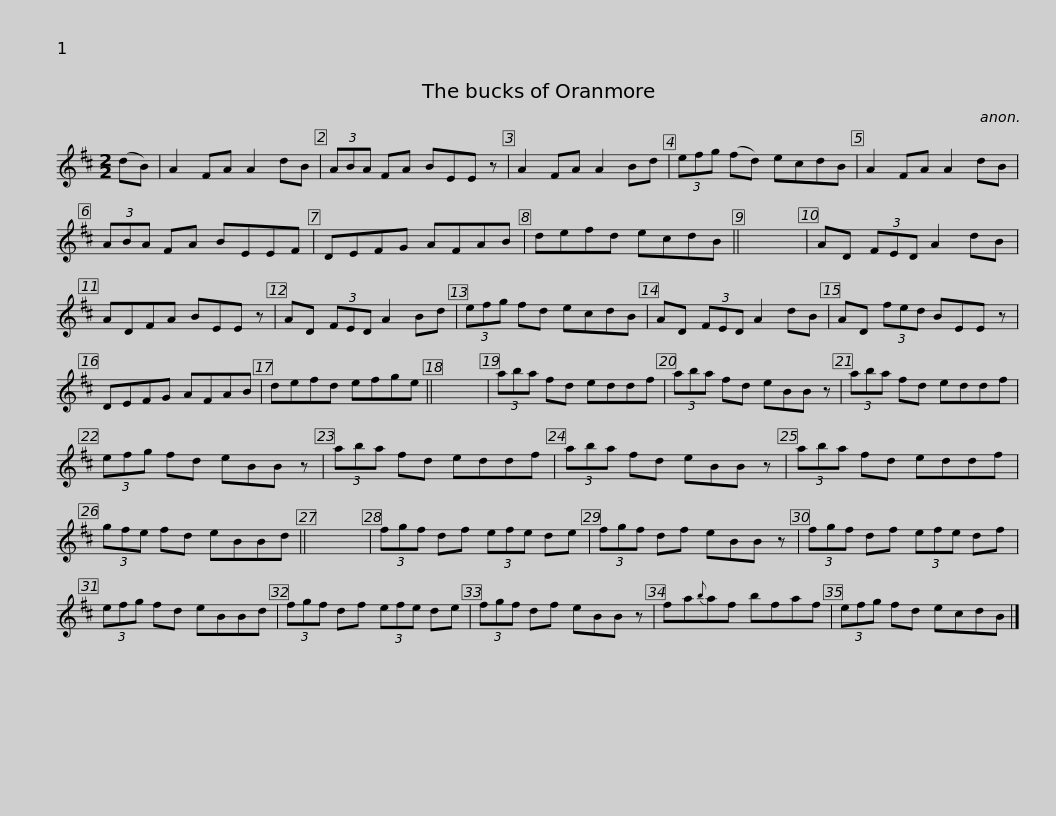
X:1
L:1/8
M:2/2
I:linebreak $
K:D
V:1 treble
V:1
 (dB) | A2 FA A2 dB | (3ABA FA BEE z | A2 FA A2 Bd | (3efg (fd) ecdB | %5
 A2 FA A2 dB |$ (3ABA FA BEEF | DEFG AFAB | defd ecdB || x8 | %10
 AD (3FED A2 dB | ADFA BEE z |$ AD (3FED A2 Bd | (3efg fd ecdB | AD (3FED A2 dB | %15
 AD (3fed BEE z | DEFG AFAB |$ defd efge || x8 | (3aba fd eddf | %20
 (3aba fd eBB z | (3aba fd eddf |$ (3efg fd eBB z | (3aba fd eddf | (3aba fd eBB z | %25
 (3aba fd eddf |$ (3gfe fd eBBd || x8 | (3fgf df (3efe de | (3fgf df eBB z | %30
 (3fgf df (3efe df |$ (3efg fd eBBd | (3fgf df (3efe de | (3fgf df eBB z | fa{b}af bfaf | %35
 (3efg fd ecdB |] %36
